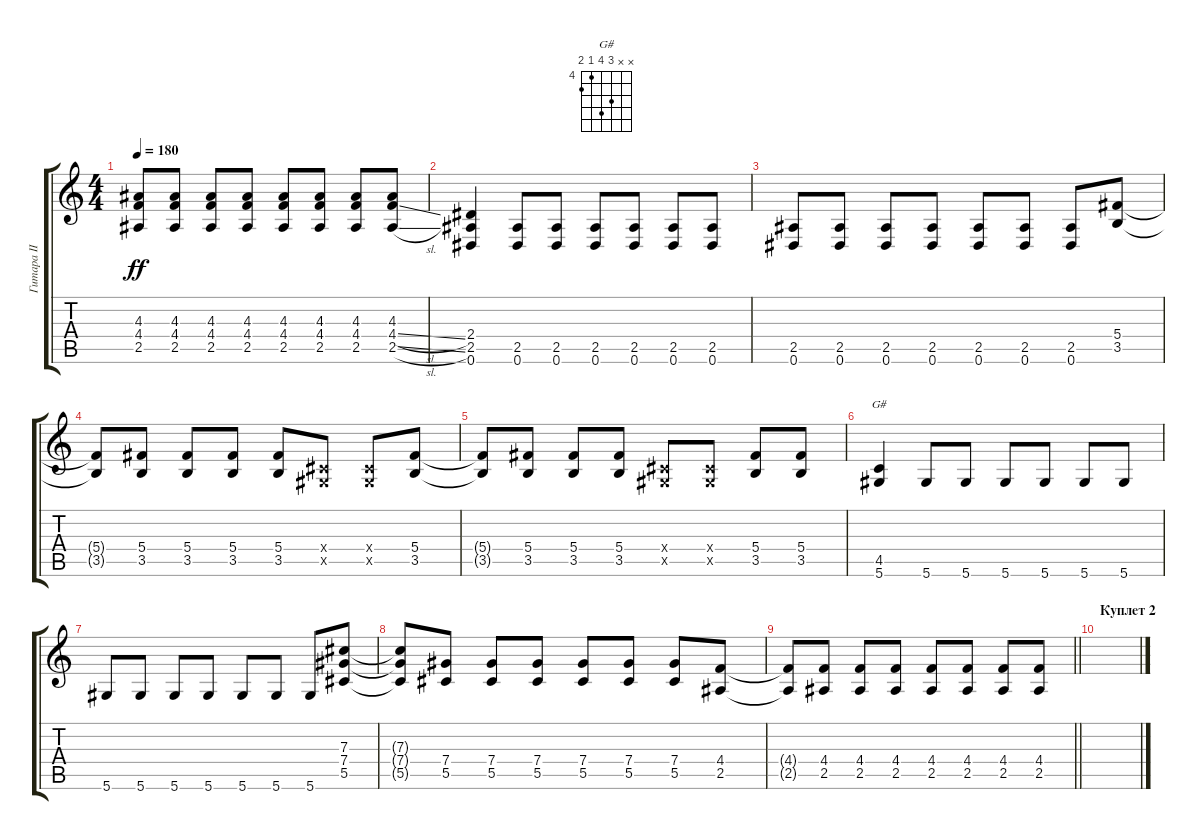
\track ("Гитара II" "Гитара II") {instrument distortionguitar}
\staff {score tabs}
\tuning (Eb4 Bb3 Gb3 Db3 Ab2 Eb2) {hide}
\chord ("G#" x x 6 7 4 5) {firstfret 4}
\ts (4 4)
\tempo 180
\clef g2
\ks c
(4.3 4.4{t} 2.5{t}).8{dy ff} (4.3 4.4 2.5).8 (4.3 4.4 2.5).8 (4.3 4.4 2.5).8 (4.3 4.4 2.5).8 (4.3 4.4 2.5).8 (4.3 4.4 2.5).8 (4.3 4.4{sl} 2.5{sl}).8 |
(2.4 2.5 0.6).4 (2.5 0.6).8 (2.5 0.6).8 (2.5 0.6).8 (2.5 0.6).8 (2.5 0.6).8 (2.5 0.6).8 |
(2.5 0.6).8 (2.5 0.6).8 (2.5 0.6).8 (2.5 0.6).8 (2.5 0.6).8 (2.5 0.6).8 (2.5 0.6).8 (5.4 3.5).8 |
(5.4{t} 3.5{t}).8 (5.4 3.5).8 (5.4 3.5).8 (5.4 3.5).8 (5.4 3.5).8 (0.4{x} 0.5{x}).8 (0.4{x} 0.5{x}).8 (5.4 3.5).8 |
(5.4{t} 3.5{t}).8 (5.4 3.5).8 (5.4 3.5).8 (5.4 3.5).8 (0.4{x} 0.5{x}).8 (0.4{x} 0.5{x}).8 (5.4 3.5).8 (5.4 3.5).8 |
(4.5 5.6).4{ch "G#"} 5.6.8 5.6.8 5.6.8 5.6.8 5.6.8 5.6.8 |
5.6.8 5.6.8 5.6.8 5.6.8 5.6.8 5.6.8 5.6.8 (7.3 7.4 5.5).8 |
(7.3{t} 7.4{t} 5.5{t}).8 (7.4 5.5).8 (7.4 5.5).8 (7.4 5.5).8 (7.4 5.5).8 (7.4 5.5).8 (7.4 5.5).8 (4.4 2.5).8 |
\barLineRight lightlight
(4.4{t} 2.5{t}).8 (4.4 2.5).8 (4.4 2.5).8 (4.4 2.5).8 (4.4 2.5).8 (4.4 2.5).8 (4.4 2.5).8 (4.4 2.5).8 |
\section ("" "Куплет 2")
